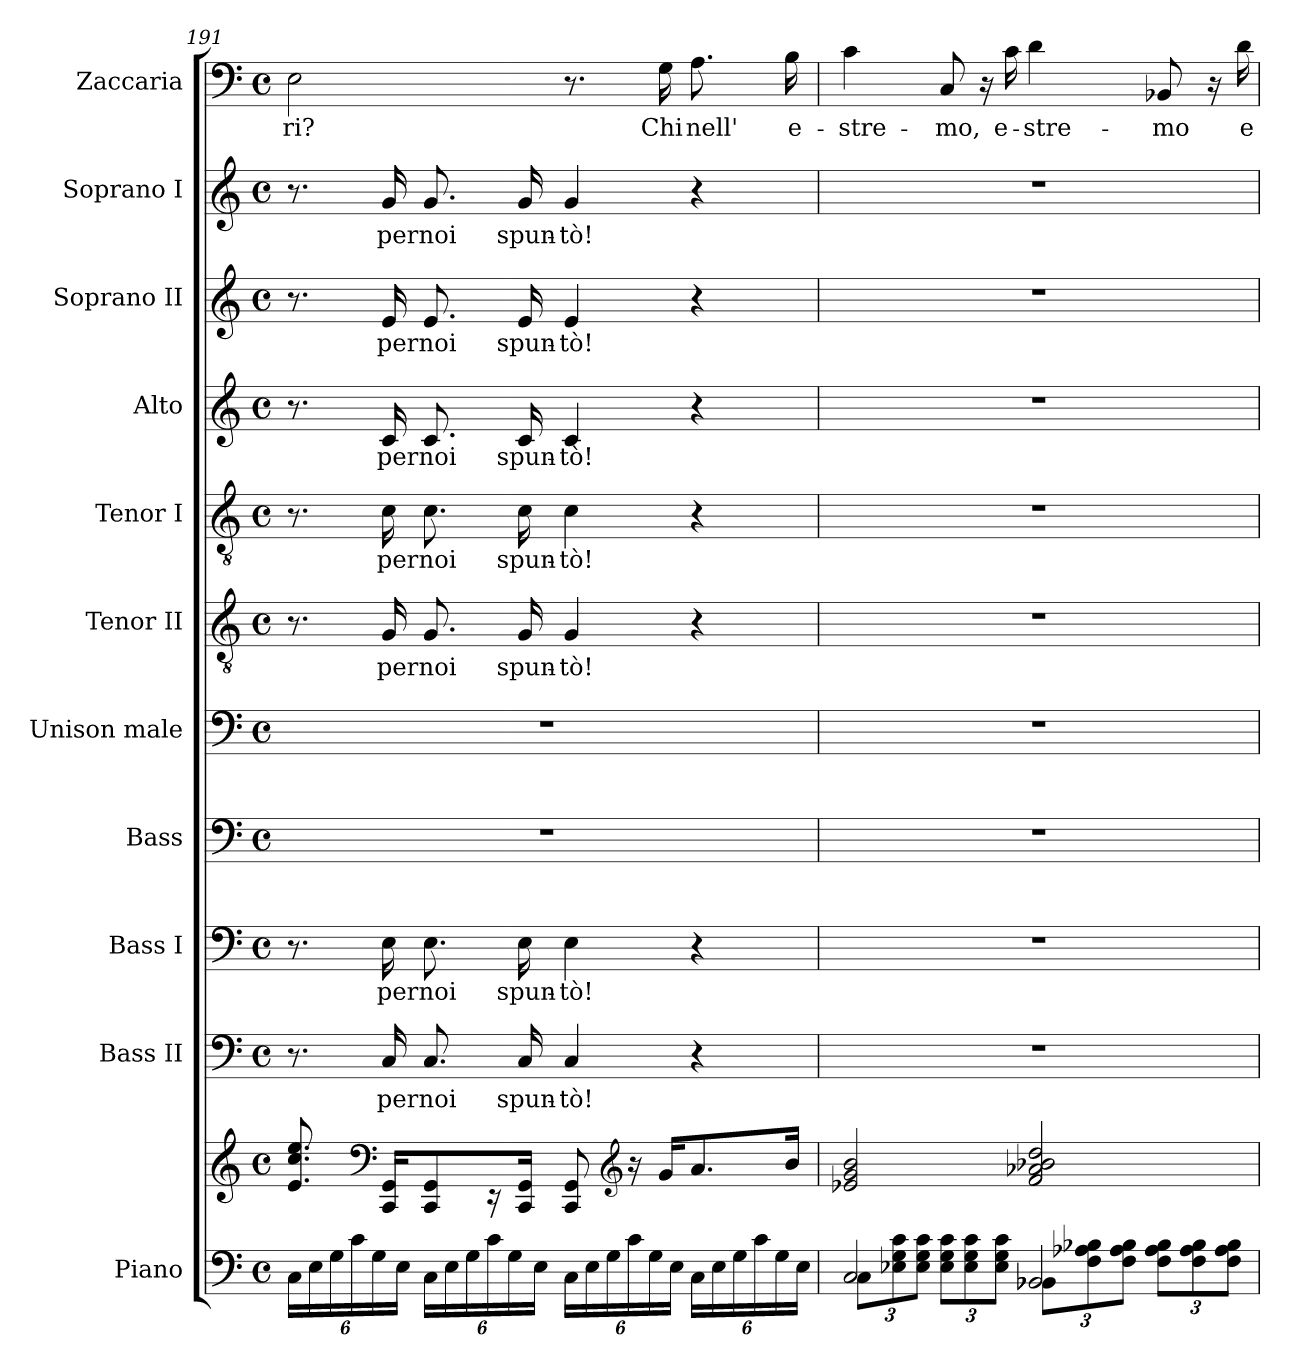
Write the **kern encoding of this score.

**kern	**kern	**kern	**text	**kern	**text	**kern	**kern	**kern	**text	**kern	**text	**kern	**text	**kern	**text	**kern	**text	**kern	**text
*part11	*part11	*part10	*part10	*part9	*part9	*part8	*part7	*part6	*part6	*part5	*part5	*part4	*part4	*part3	*part3	*part2	*part2	*part1	*part1
*staff12	*staff11	*staff10	*staff10	*staff9	*staff9	*staff8	*staff7	*staff6	*staff6	*staff5	*staff5	*staff4	*staff4	*staff3	*staff3	*staff2	*staff2	*staff1	*staff1
*I"Piano	*	*I"Bass II	*	*I"Bass I	*	*I"Bass	*I"Unison male	*I"Tenor II	*	*I"Tenor I	*	*I"Alto	*	*I"Soprano II	*	*I"Soprano I	*	*I"Zaccaria	*
*I'Pno.	*	*I'B.II	*	*I'B.I	*	*I'B.	*I'Uni.m	*I'T.II	*	*I'T.I	*	*I'A.	*	*I'S.II	*	*I'S.I	*	*I'Zac.	*
*clefF4	*clefG2	*clefF4	*	*clefF4	*	*clefF4	*clefF4	*clefGv2	*	*clefGv2	*	*clefG2	*	*clefG2	*	*clefG2	*	*clefF4	*
*k[]	*k[]	*k[]	*	*k[]	*	*k[]	*k[]	*k[]	*	*k[]	*	*k[]	*	*k[]	*	*k[]	*	*k[]	*
*M4/4	*M4/4	*M4/4	*	*M4/4	*	*M4/4	*M4/4	*M4/4	*	*M4/4	*	*M4/4	*	*M4/4	*	*M4/4	*	*M4/4	*
*met(c)	*met(c)	*met(c)	*	*met(c)	*	*met(c)	*met(c)	*met(c)	*	*met(c)	*	*met(c)	*	*met(c)	*	*met(c)	*	*met(c)	*
*Xbrackettup	*	*	*	*	*	*	*	*	*	*	*	*	*	*	*	*	*	*	*
=191	=191	=191	=191	=191	=191	=191	=191	=191	=191	=191	=191	=191	=191	=191	=191	=191	=191	=191	=191
!	!	!	!	!	!	!	!	!	!	!	!	!	!	!	!	!	!	!	!LO:LY:b
24C\LL	8.e/ 8.cc/ 8.ee/	8.r	.	8.r	.	1r	1r	8.r	.	8.r	.	8.r	.	8.r	.	8.r	.	2E\	-ri?
24E\	.	.	.	.	.	.	.	.	.	.	.	.	.	.	.	.	.	.	.
24G\	.	.	.	.	.	.	.	.	.	.	.	.	.	.	.	.	.	.	.
24c\	.	.	.	.	.	.	.	.	.	.	.	.	.	.	.	.	.	.	.
24G\	.	.	.	.	.	.	.	.	.	.	.	.	.	.	.	.	.	.	.
*	*clefF4	*	*	*	*	*	*	*	*	*	*	*	*	*	*	*	*	*	*
!	!	!	!LO:LY:b	!	!LO:LY:b	!	!	!	!LO:LY:b	!	!LO:LY:b	!	!LO:LY:b	!	!LO:LY:b	!	!LO:LY:b	!	!
.	16CC/ 16GG/KL	16C/	per	16E\	per	.	.	16G/	per	16c\	per	16c/	per	16e/	per	16g/	per	.	.
24E\JJ	.	.	.	.	.	.	.	.	.	.	.	.	.	.	.	.	.	.	.
!	!	!	!LO:LY:b	!	!LO:LY:b	!	!	!	!LO:LY:b	!	!LO:LY:b	!	!LO:LY:b	!	!LO:LY:b	!	!LO:LY:b	!	!
24C\LL	8CC/ 8GG/	8.C/	noi	8.E\	noi	.	.	8.G/	noi	8.c\	noi	8.c/	noi	8.e/	noi	8.g/	noi	.	.
24E\	.	.	.	.	.	.	.	.	.	.	.	.	.	.	.	.	.	.	.
24G\	.	.	.	.	.	.	.	.	.	.	.	.	.	.	.	.	.	.	.
24c\	16r	.	.	.	.	.	.	.	.	.	.	.	.	.	.	.	.	.	.
24G\	.	.	.	.	.	.	.	.	.	.	.	.	.	.	.	.	.	.	.
!	!	!	!LO:LY:b	!	!LO:LY:b	!	!	!	!LO:LY:b	!	!LO:LY:b	!	!LO:LY:b	!	!LO:LY:b	!	!LO:LY:b	!	!
.	16CC/ 16GG/Jk	16C/	spun-	16E\	spun-	.	.	16G/	spun-	16c\	spun-	16c/	spun-	16e/	spun-	16g/	spun-	.	.
24E\JJ	.	.	.	.	.	.	.	.	.	.	.	.	.	.	.	.	.	.	.
!	!	!	!LO:LY:b	!	!LO:LY:b	!	!	!	!LO:LY:b	!	!LO:LY:b	!	!LO:LY:b	!	!LO:LY:b	!	!LO:LY:b	!	!
24C\LL	8CC/ 8GG/	4C/	-tò!	4E\	-tò!	.	.	4G/	-tò!	4c\	-tò!	4c/	-tò!	4e/	-tò!	4g/	-tò!	8.r	.
24E\	.	.	.	.	.	.	.	.	.	.	.	.	.	.	.	.	.	.	.
24G\	.	.	.	.	.	.	.	.	.	.	.	.	.	.	.	.	.	.	.
*	*clefG2	*	*	*	*	*	*	*	*	*	*	*	*	*	*	*	*	*	*
24c\	16r	.	.	.	.	.	.	.	.	.	.	.	.	.	.	.	.	.	.
24G\	.	.	.	.	.	.	.	.	.	.	.	.	.	.	.	.	.	.	.
!	!	!	!	!	!	!	!	!	!	!	!	!	!	!	!	!	!	!	!LO:LY:b
.	16g/KL	.	.	.	.	.	.	.	.	.	.	.	.	.	.	.	.	16G\	Chi
24E\JJ	.	.	.	.	.	.	.	.	.	.	.	.	.	.	.	.	.	.	.
!	!	!	!	!	!	!	!	!	!	!	!	!	!	!	!	!	!	!	!LO:LY:b
24C\LL	8.a/	4r	.	4r	.	.	.	4r	.	4r	.	4r	.	4r	.	4r	.	8.A\	nell'
24E\	.	.	.	.	.	.	.	.	.	.	.	.	.	.	.	.	.	.	.
24G\	.	.	.	.	.	.	.	.	.	.	.	.	.	.	.	.	.	.	.
24c\	.	.	.	.	.	.	.	.	.	.	.	.	.	.	.	.	.	.	.
24G\	.	.	.	.	.	.	.	.	.	.	.	.	.	.	.	.	.	.	.
!	!	!	!	!	!	!	!	!	!	!	!	!	!	!	!	!	!	!	!LO:LY:b
.	16b/Jk	.	.	.	.	.	.	.	.	.	.	.	.	.	.	.	.	16B\	e-
24E\JJ	.	.	.	.	.	.	.	.	.	.	.	.	.	.	.	.	.	.	.
!!LO:LB:g=z
=192	=192	=192	=192	=192	=192	=192	=192	=192	=192	=192	=192	=192	=192	=192	=192	=192	=192	=192	=192
*^	*	*	*	*	*	*	*	*	*	*	*	*	*	*	*	*	*	*	*
!	!	!	!	!	!	!	!	!	!	!	!	!	!	!	!	!	!	!	!	!LO:LY:b
2C/	12C\L	2e-X/ 2g/ 2b/	1r	.	1r	.	1r	1r	1r	.	1r	.	1r	.	1r	.	1r	.	4c\	-stre-
.	12E-X\ 12G\ 12c\	.	.	.	.	.	.	.	.	.	.	.	.	.	.	.	.	.	.	.
.	12E-\ 12G\ 12c\J	.	.	.	.	.	.	.	.	.	.	.	.	.	.	.	.	.	.	.
!	!	!	!	!	!	!	!	!	!	!	!	!	!	!	!	!	!	!	!	!LO:LY:b
.	12E-\ 12G\ 12c\L	.	.	.	.	.	.	.	.	.	.	.	.	.	.	.	.	.	8C/	-mo,
.	12E-\ 12G\ 12c\	.	.	.	.	.	.	.	.	.	.	.	.	.	.	.	.	.	.	.
.	.	.	.	.	.	.	.	.	.	.	.	.	.	.	.	.	.	.	16r	.
.	12E-\ 12G\ 12c\J	.	.	.	.	.	.	.	.	.	.	.	.	.	.	.	.	.	.	.
!	!	!	!	!	!	!	!	!	!	!	!	!	!	!	!	!	!	!	!	!LO:LY:b
.	.	.	.	.	.	.	.	.	.	.	.	.	.	.	.	.	.	.	16c\	e-
!	!	!	!	!	!	!	!	!	!	!	!	!	!	!	!	!	!	!	!	!LO:LY:b
2BB-X/	12BB-\L	2f/ 2a-X/ 2b-X/ 2dd/	.	.	.	.	.	.	.	.	.	.	.	.	.	.	.	.	4d\	-stre-
.	12F\ 12A-X\ 12B-X\	.	.	.	.	.	.	.	.	.	.	.	.	.	.	.	.	.	.	.
.	12F\ 12A-\ 12B-\J	.	.	.	.	.	.	.	.	.	.	.	.	.	.	.	.	.	.	.
!	!	!	!	!	!	!	!	!	!	!	!	!	!	!	!	!	!	!	!	!LO:LY:b
.	12F\ 12A-\ 12B-\L	.	.	.	.	.	.	.	.	.	.	.	.	.	.	.	.	.	8BB-X/	-mo
.	12F\ 12A-\ 12B-\	.	.	.	.	.	.	.	.	.	.	.	.	.	.	.	.	.	.	.
.	.	.	.	.	.	.	.	.	.	.	.	.	.	.	.	.	.	.	16r	.
.	12F\ 12A-\ 12B-\J	.	.	.	.	.	.	.	.	.	.	.	.	.	.	.	.	.	.	.
!	!	!	!	!	!	!	!	!	!	!	!	!	!	!	!	!	!	!	!	!LO:LY:b
.	.	.	.	.	.	.	.	.	.	.	.	.	.	.	.	.	.	.	16d\	e-
*v	*v	*	*	*	*	*	*	*	*	*	*	*	*	*	*	*	*	*	*	*
=	=	=	=	=	=	=	=	=	=	=	=	=	=	=	=	=	=	=	=
*-	*-	*-	*-	*-	*-	*-	*-	*-	*-	*-	*-	*-	*-	*-	*-	*-	*-	*-	*-
